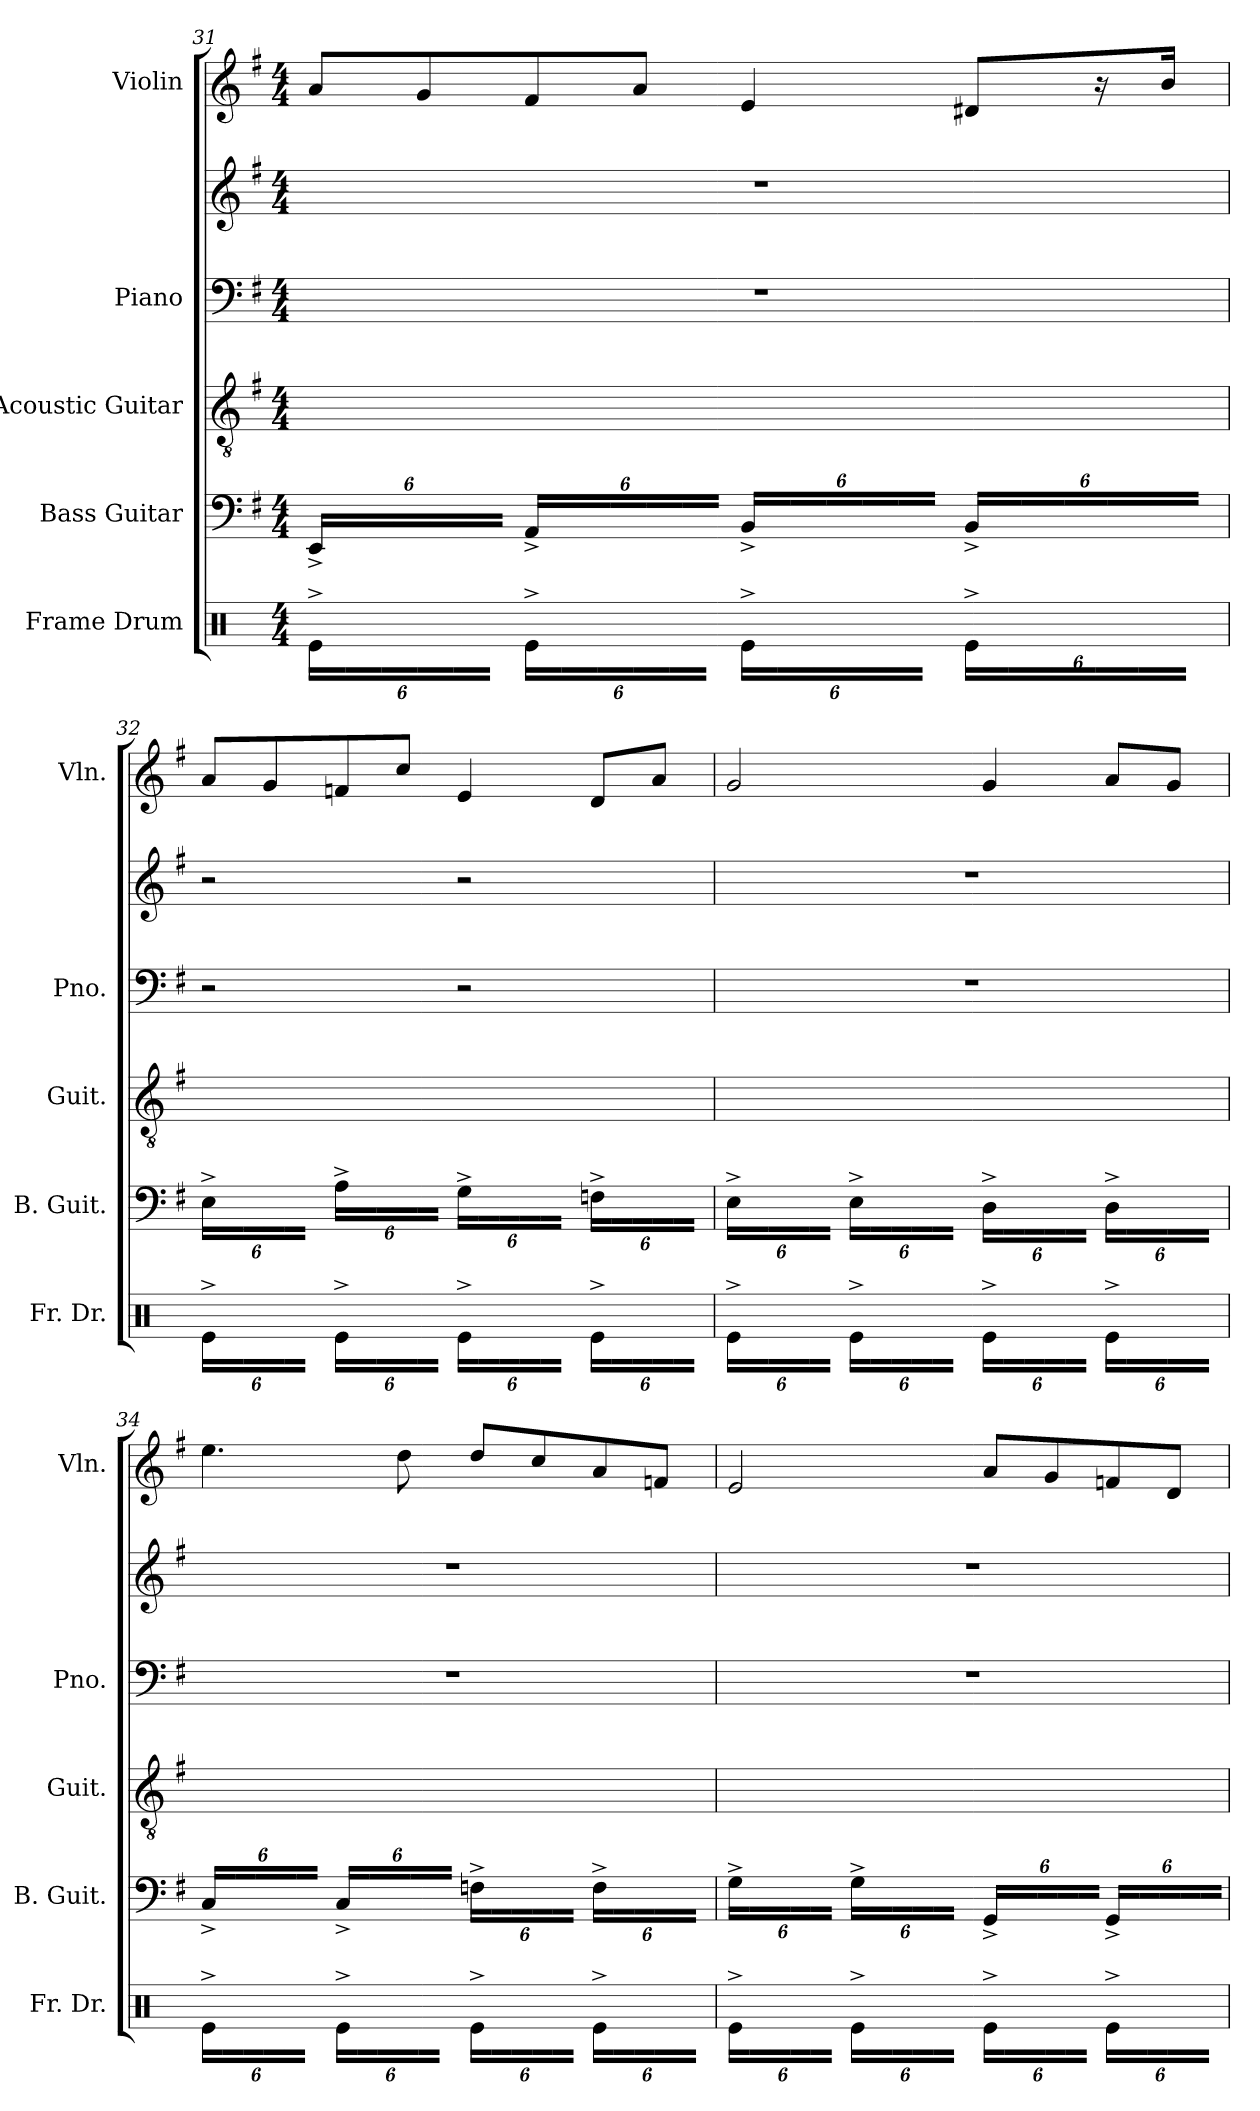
**kern	**kern	**kern	**kern	**kern	**kern
*part5	*part4	*part3	*part2	*part2	*part1
*staff6	*staff5	*staff4	*staff3	*staff2	*staff1
*I"Frame Drum	*I"Bass Guitar	*I"Acoustic Guitar	*I"Piano	*	*I"Violin
*I'Fr. Dr.	*I'B. Guit.	*I'Guit.	*I'Pno.	*	*I'Vln.
!!LO:LB:g=z
*clefX	*clefF4	*clefGv2	*clefF4	*clefG2	*clefG2
*	*ITrd7c12	*	*	*	*
*k[]	*k[f#]	*k[f#]	*k[f#]	*k[f#]	*k[f#]
*M4/4	*M4/4	*M4/4	*M4/4	*M4/4	*M4/4
*Xbrackettup	*Xbrackettup	*Xbrackettup	*	*	*
=31	=31	=31	=31	=31	=31
24Re^\LL	24EEE^/LL	24EE/yy^ 24BB/yy^ 24E/yy^ 24G/yy^ 24B/yy^ 24e/yy^LL	1r	1r	8a/L
24Re\yy	24EEE/yy	24EE/yy 24BB/yy 24E/yy 24G/yy 24B/yy 24e/yy	.	.	.
24Re\yy	24EEE/yy	24EE/yy 24BB/yy 24E/yy 24G/yy 24B/yy 24e/yy	.	.	.
24Re\yy	24EEE/yy	24EE/yy 24BB/yy 24E/yy 24G/yy 24B/yy 24e/yy	.	.	8g/
24Re\yy	24EEE/yy	24EE/yy 24BB/yy 24E/yy 24G/yy 24B/yy 24e/yy	.	.	.
24Re\JJyy	24EEE/JJyy	24EE/yy 24BB/yy 24E/yy 24G/yy 24B/yy 24e/yyJJ	.	.	.
24Re^\LL	24AAA^/LL	24AA/yy^ 24E/yy^ 24A/yy^ 24c/yy^ 24f#/yy^LL	.	.	8f#/
24Re\yy	24AAA/yy	24AA/yy 24E/yy 24A/yy 24c/yy 24f#/yy	.	.	.
24Re\yy	24AAA/yy	24AA/yy 24E/yy 24A/yy 24c/yy 24f#/yy	.	.	.
24Re\yy	24AAA/yy	24AA/yy 24E/yy 24A/yy 24c/yy 24f#/yy	.	.	8a/J
24Re\yy	24AAA/yy	24AA/yy 24E/yy 24A/yy 24c/yy 24f#/yy	.	.	.
24Re\JJyy	24AAA/JJyy	24AA/yy 24E/yy 24A/yy 24c/yy 24f#/yyJJ	.	.	.
24Re^\LL	24BBB^/LL	24EE/yy^ 24BB/yy^ 24E/yy^ 24G/yy^ 24B/yy^ 24e/yy^LL	.	.	4e/
24Re\yy	24BBB/yy	24EE/yy 24BB/yy 24E/yy 24G/yy 24B/yy 24e/yy	.	.	.
24Re\yy	24BBB/yy	24EE/yy 24BB/yy 24E/yy 24G/yy 24B/yy 24e/yy	.	.	.
24Re\yy	24BBB/yy	24EE/yy 24BB/yy 24E/yy 24G/yy 24B/yy 24e/yy	.	.	.
24Re\yy	24BBB/yy	24EE/yy 24BB/yy 24E/yy 24G/yy 24B/yy 24e/yy	.	.	.
24Re\JJyy	24BBB/JJyy	24EE/yy 24BB/yy 24E/yy 24G/yy 24B/yy 24e/yyJJ	.	.	.
24Re^\LL	24BBB^/LL	24BB/yy^ 24D#X/yy^ 24A/yy^ 24B/yy^ 24f#/yy^LL	.	.	8d#X/L
24Re\yy	24BBB/yy	24BB/yy 24D#/yy 24A/yy 24B/yy 24f#/yy	.	.	.
24Re\yy	24BBB/yy	24BB/yy 24D#/yy 24A/yy 24B/yy 24f#/yy	.	.	.
24Re\yy	24BBB/yy	24BB/yy 24D#/yy 24A/yy 24B/yy 24f#/yy	.	.	16r
24Re\yy	24BBB/yy	24BB/yy 24D#/yy 24A/yy 24B/yy 24f#/yy	.	.	.
.	.	.	.	.	16b/Jk
24Re\JJyy	24BBB/JJyy	24BB/yy 24D#/yy 24A/yy 24B/yy 24f#/yyJJ	.	.	.
!!LO:LB:g=z
=32	=32	=32	=32	=32	=32
24Re^\LL	24EE^\LL	24EE/yy^ 24BB/yy^ 24E/yy^ 24G/yy^ 24B/yy^ 24e/yy^LL	2r	2r	8a/L
24Re\yy	24EE\yy	24EE/yy 24BB/yy 24E/yy 24G/yy 24B/yy 24e/yy	.	.	.
24Re\yy	24EE\yy	24EE/yy 24BB/yy 24E/yy 24G/yy 24B/yy 24e/yy	.	.	.
24Re\yy	24EE\yy	24EE/yy 24BB/yy 24E/yy 24G/yy 24B/yy 24e/yy	.	.	8g/
24Re\yy	24EE\yy	24EE/yy 24BB/yy 24E/yy 24G/yy 24B/yy 24e/yy	.	.	.
24Re\JJyy	24EE\JJyy	24EE/yy 24BB/yy 24E/yy 24G/yy 24B/yy 24e/yyJJ	.	.	.
24Re^\LL	24AA^\LL	24AA/yy^ 24Fn/yy^ 24A/yy^ 24c/yy^ 24fn/yy^LL	.	.	8fn/
24Re\yy	24AA\yy	24AA/yy 24F/yy 24A/yy 24c/yy 24f/yy	.	.	.
24Re\yy	24AA\yy	24AA/yy 24F/yy 24A/yy 24c/yy 24f/yy	.	.	.
24Re\yy	24AA\yy	24AA/yy 24F/yy 24A/yy 24c/yy 24f/yy	.	.	8cc/J
24Re\yy	24AA\yy	24AA/yy 24F/yy 24A/yy 24c/yy 24f/yy	.	.	.
24Re\JJyy	24AA\JJyy	24AA/yy 24F/yy 24A/yy 24c/yy 24f/yyJJ	.	.	.
24Re^\LL	24GG^\LL	24C/yy^ 24E/yy^ 24G/yy^ 24c/yy^ 24e/yy^LL	2r	2r	4e/
24Re\yy	24GG\yy	24C/yy 24E/yy 24G/yy 24c/yy 24e/yy	.	.	.
24Re\yy	24GG\yy	24C/yy 24E/yy 24G/yy 24c/yy 24e/yy	.	.	.
24Re\yy	24GG\yy	24C/yy 24E/yy 24G/yy 24c/yy 24e/yy	.	.	.
24Re\yy	24GG\yy	24C/yy 24E/yy 24G/yy 24c/yy 24e/yy	.	.	.
24Re\JJyy	24GG\JJyy	24C/yy 24E/yy 24G/yy 24c/yy 24e/yyJJ	.	.	.
24Re^\LL	24FFn^\LL	24GG/yy^ 24BB/yy^ 24D/yy^ 24G/yy^ 24B/yy^ 24g/yy^LL	.	.	8d/L
24Re\yy	24FF\yy	24GG/yy 24BB/yy 24D/yy 24G/yy 24B/yy 24g/yy	.	.	.
24Re\yy	24FF\yy	24GG/yy 24BB/yy 24D/yy 24G/yy 24B/yy 24g/yy	.	.	.
24Re\yy	24FF\yy	24GG/yy 24BB/yy 24D/yy 24G/yy 24B/yy 24g/yy	.	.	8a/J
24Re\yy	24FF\yy	24GG/yy 24BB/yy 24D/yy 24G/yy 24B/yy 24g/yy	.	.	.
24Re\JJyy	24FF\JJyy	24GG/yy 24BB/yy 24D/yy 24G/yy 24B/yy 24g/yyJJ	.	.	.
!!LO:PB:g=z
=33	=33	=33	=33	=33	=33
24Re^\LL	24EE^\LL	24C/yy^ 24E/yy^ 24G/yy^ 24c/yy^ 24e/yy^LL	1r	1r	2g/
24Re\yy	24EE\yy	24C/yy 24E/yy 24G/yy 24c/yy 24e/yy	.	.	.
24Re\yy	24EE\yy	24C/yy 24E/yy 24G/yy 24c/yy 24e/yy	.	.	.
24Re\yy	24EE\yy	24C/yy 24E/yy 24G/yy 24c/yy 24e/yy	.	.	.
24Re\yy	24EE\yy	24C/yy 24E/yy 24G/yy 24c/yy 24e/yy	.	.	.
24Re\JJyy	24EE\JJyy	24C/yy 24E/yy 24G/yy 24c/yy 24e/yyJJ	.	.	.
24Re^\LL	24EE^\LL	24C/yy^ 24E/yy^ 24G/yy^ 24c/yy^ 24e/yy^LL	.	.	.
24Re\yy	24EE\yy	24C/yy 24E/yy 24G/yy 24c/yy 24e/yy	.	.	.
24Re\yy	24EE\yy	24C/yy 24E/yy 24G/yy 24c/yy 24e/yy	.	.	.
24Re\yy	24EE\yy	24C/yy 24E/yy 24G/yy 24c/yy 24e/yy	.	.	.
24Re\yy	24EE\yy	24C/yy 24E/yy 24G/yy 24c/yy 24e/yy	.	.	.
24Re\JJyy	24EE\JJyy	24C/yy 24E/yy 24G/yy 24c/yy 24e/yyJJ	.	.	.
24Re^\LL	24DD^\LL	24GG/yy^ 24BB/yy^ 24D/yy^ 24G/yy^ 24B/yy^ 24fn/yy^LL	.	.	4g/
24Re\yy	24DD\yy	24GG/yy 24BB/yy 24D/yy 24G/yy 24B/yy 24f/yy	.	.	.
24Re\yy	24DD\yy	24GG/yy 24BB/yy 24D/yy 24G/yy 24B/yy 24f/yy	.	.	.
24Re\yy	24DD\yy	24GG/yy 24BB/yy 24D/yy 24G/yy 24B/yy 24f/yy	.	.	.
24Re\yy	24DD\yy	24GG/yy 24BB/yy 24D/yy 24G/yy 24B/yy 24f/yy	.	.	.
24Re\JJyy	24DD\JJyy	24GG/yy 24BB/yy 24D/yy 24G/yy 24B/yy 24f/yyJJ	.	.	.
24Re^\LL	24DD^\LL	24GG/yy^ 24BB/yy^ 24D/yy^ 24G/yy^ 24B/yy^ 24f/yy^LL	.	.	8a/L
24Re\yy	24DD\yy	24GG/yy 24BB/yy 24D/yy 24G/yy 24B/yy 24f/yy	.	.	.
24Re\yy	24DD\yy	24GG/yy 24BB/yy 24D/yy 24G/yy 24B/yy 24f/yy	.	.	.
24Re\yy	24DD\yy	24GG/yy 24BB/yy 24D/yy 24G/yy 24B/yy 24f/yy	.	.	8g/J
24Re\yy	24DD\yy	24GG/yy 24BB/yy 24D/yy 24G/yy 24B/yy 24f/yy	.	.	.
24Re\JJyy	24DD\JJyy	24GG/yy 24BB/yy 24D/yy 24G/yy 24B/yy 24f/yyJJ	.	.	.
!!LO:LB:g=z
=34	=34	=34	=34	=34	=34
24Re^\LL	24CC^/LL	24C/yy^ 24E/yy^ 24G/yy^ 24c/yy^ 24e/yy^LL	1r	1r	4.ee\
24Re\yy	24CC/yy	24C/yy 24E/yy 24G/yy 24c/yy 24e/yy	.	.	.
24Re\yy	24CC/yy	24C/yy 24E/yy 24G/yy 24c/yy 24e/yy	.	.	.
24Re\yy	24CC/yy	24C/yy 24E/yy 24G/yy 24c/yy 24e/yy	.	.	.
24Re\yy	24CC/yy	24C/yy 24E/yy 24G/yy 24c/yy 24e/yy	.	.	.
24Re\JJyy	24CC/JJyy	24C/yy 24E/yy 24G/yy 24c/yy 24e/yyJJ	.	.	.
24Re^\LL	24CC^/LL	24C/yy^ 24E/yy^ 24G#X/yy^ 24c/yy^ 24e/yy^LL	.	.	.
24Re\yy	24CC/yy	24C/yy 24E/yy 24G#/yy 24c/yy 24e/yy	.	.	.
24Re\yy	24CC/yy	24C/yy 24E/yy 24G#/yy 24c/yy 24e/yy	.	.	.
24Re\yy	24CC/yy	24C/yy 24E/yy 24G#/yy 24c/yy 24e/yy	.	.	8dd\
24Re\yy	24CC/yy	24C/yy 24E/yy 24G#/yy 24c/yy 24e/yy	.	.	.
24Re\JJyy	24CC/JJyy	24C/yy 24E/yy 24G#/yy 24c/yy 24e/yyJJ	.	.	.
24Re^\LL	24FFn^\LL	24FFn/yy^ 24C/yy^ 24Fn/yy^ 24A/yy^ 24c/yy^ 24fn/yy^LL	.	.	8dd/L
24Re\yy	24FF\yy	24FF/yy 24C/yy 24F/yy 24A/yy 24c/yy 24f/yy	.	.	.
24Re\yy	24FF\yy	24FF/yy 24C/yy 24F/yy 24A/yy 24c/yy 24f/yy	.	.	.
24Re\yy	24FF\yy	24FF/yy 24C/yy 24F/yy 24A/yy 24c/yy 24f/yy	.	.	8cc/
24Re\yy	24FF\yy	24FF/yy 24C/yy 24F/yy 24A/yy 24c/yy 24f/yy	.	.	.
24Re\JJyy	24FF\JJyy	24FF/yy 24C/yy 24F/yy 24A/yy 24c/yy 24f/yyJJ	.	.	.
24Re^\LL	24FF^\LL	24FF/yy^ 24C/yy^ 24F/yy^ 24A/yy^ 24c/yy^ 24f/yy^LL	.	.	8a/
24Re\yy	24FF\yy	24FF/yy 24C/yy 24F/yy 24A/yy 24c/yy 24f/yy	.	.	.
24Re\yy	24FF\yy	24FF/yy 24C/yy 24F/yy 24A/yy 24c/yy 24f/yy	.	.	.
24Re\yy	24FF\yy	24FF/yy 24C/yy 24F/yy 24A/yy 24c/yy 24f/yy	.	.	8fn/J
24Re\yy	24FF\yy	24FF/yy 24C/yy 24F/yy 24A/yy 24c/yy 24f/yy	.	.	.
24Re\JJyy	24FF\JJyy	24FF/yy 24C/yy 24F/yy 24A/yy 24c/yy 24f/yyJJ	.	.	.
!!LO:LB:g=z
=35	=35	=35	=35	=35	=35
24Re^\LL	24GG^\LL	24C/yy^ 24E/yy^ 24G/yy^ 24c/yy^ 24e/yy^LL	1r	1r	2e/
24Re\yy	24GG\yy	24C/yy 24E/yy 24G/yy 24c/yy 24e/yy	.	.	.
24Re\yy	24GG\yy	24C/yy 24E/yy 24G/yy 24c/yy 24e/yy	.	.	.
24Re\yy	24GG\yy	24C/yy 24E/yy 24G/yy 24c/yy 24e/yy	.	.	.
24Re\yy	24GG\yy	24C/yy 24E/yy 24G/yy 24c/yy 24e/yy	.	.	.
24Re\JJyy	24GG\JJyy	24C/yy 24E/yy 24G/yy 24c/yy 24e/yyJJ	.	.	.
24Re^\LL	24GG^\LL	24C/yy^ 24E/yy^ 24G/yy^ 24c/yy^ 24e/yy^LL	.	.	.
24Re\yy	24GG\yy	24C/yy 24E/yy 24G/yy 24c/yy 24e/yy	.	.	.
24Re\yy	24GG\yy	24C/yy 24E/yy 24G/yy 24c/yy 24e/yy	.	.	.
24Re\yy	24GG\yy	24C/yy 24E/yy 24G/yy 24c/yy 24e/yy	.	.	.
24Re\yy	24GG\yy	24C/yy 24E/yy 24G/yy 24c/yy 24e/yy	.	.	.
24Re\JJyy	24GG\JJyy	24C/yy 24E/yy 24G/yy 24c/yy 24e/yyJJ	.	.	.
24Re^\LL	24GGG^/LL	24GG/yy^ 24BB/yy^ 24D/yy^ 24G/yy^ 24B/yy^ 24fn/yy^LL	.	.	8a/L
24Re\yy	24GGG/yy	24GG/yy 24BB/yy 24D/yy 24G/yy 24B/yy 24f/yy	.	.	.
24Re\yy	24GGG/yy	24GG/yy 24BB/yy 24D/yy 24G/yy 24B/yy 24f/yy	.	.	.
24Re\yy	24GGG/yy	24GG/yy 24BB/yy 24D/yy 24G/yy 24B/yy 24f/yy	.	.	8g/
24Re\yy	24GGG/yy	24GG/yy 24BB/yy 24D/yy 24G/yy 24B/yy 24f/yy	.	.	.
24Re\JJyy	24GGG/JJyy	24GG/yy 24BB/yy 24D/yy 24G/yy 24B/yy 24f/yyJJ	.	.	.
24Re^\LL	24GGG^/LL	24GG/yy^ 24BB/yy^ 24D/yy^ 24G/yy^ 24B/yy^ 24f/yy^LL	.	.	8fn/
24Re\yy	24GGG/yy	24GG/yy 24BB/yy 24D/yy 24G/yy 24B/yy 24f/yy	.	.	.
24Re\yy	24GGG/yy	24GG/yy 24BB/yy 24D/yy 24G/yy 24B/yy 24f/yy	.	.	.
24Re\yy	24GGG/yy	24GG/yy 24BB/yy 24D/yy 24G/yy 24B/yy 24f/yy	.	.	8d/J
24Re\yy	24GGG/yy	24GG/yy 24BB/yy 24D/yy 24G/yy 24B/yy 24f/yy	.	.	.
24Re\JJyy	24GGG/JJyy	24GG/yy 24BB/yy 24D/yy 24G/yy 24B/yy 24f/yyJJ	.	.	.
=	=	=	=	=	=
*-	*-	*-	*-	*-	*-
